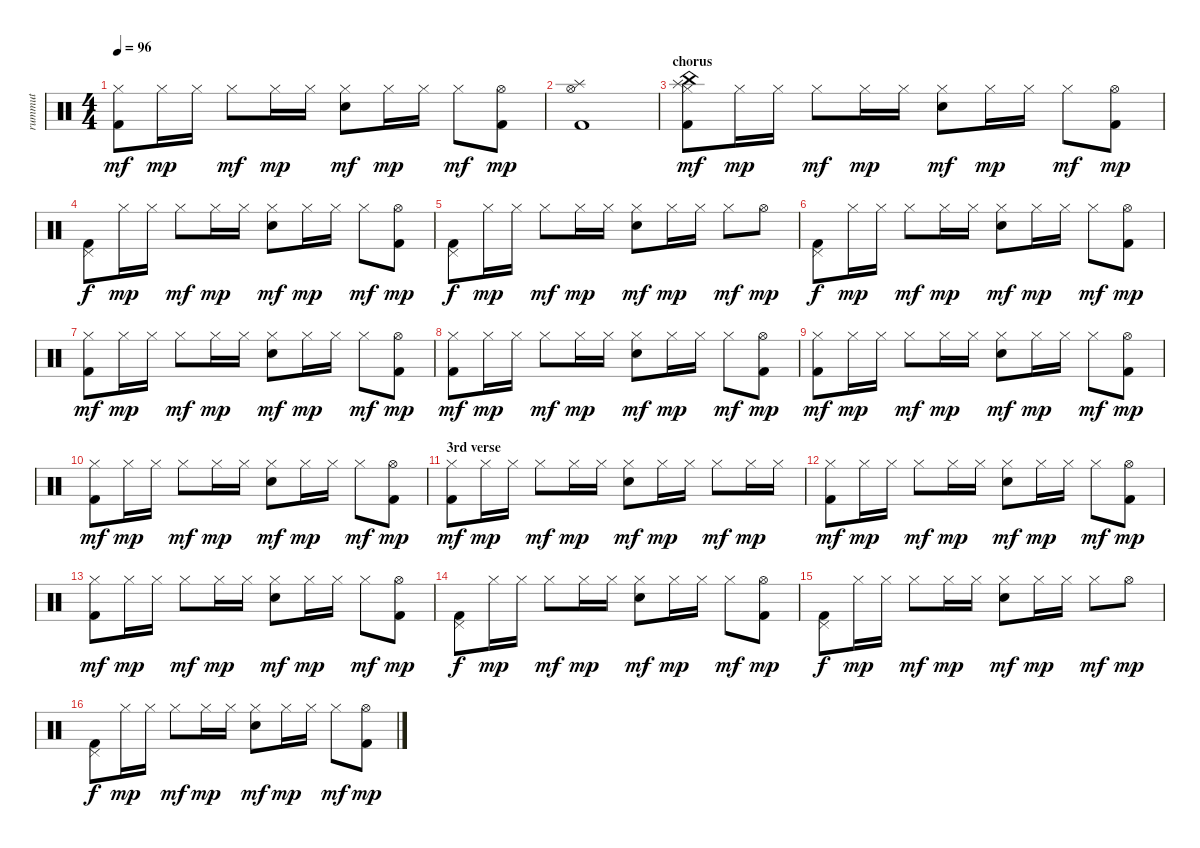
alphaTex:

\track ("rummut" "rummut") {instrument percussion}
\staff {score}
\articulation defaults
\ts (4 4)
\tempo 96
\clef neutral
\ks c
("Kick (hit) 2" "Hi-Hat (closed)").8{dy mf} "Hi-Hat (closed)".16{dy mp} "Hi-Hat (closed)".16 "Hi-Hat (closed)".8{dy mf} "Hi-Hat (closed)".16{dy mp} "Hi-Hat (closed)".16 ("Hi-Hat (closed)" "Snare (hit) 2").8{dy mf} "Hi-Hat (closed)".16{dy mp} "Hi-Hat (closed)".16 "Hi-Hat (closed)".8{dy mf} ("Kick (hit) 2" "Hi-Hat (open)").8{dy mp} |
("Kick (hit) 2" "Splash (hit)" "Hi-Hat (open)").1 |
\section ("" "chorus")
("Kick (hit) 2" "Splash (hit)" "China (hit)" "Hi-Hat (closed)").8{dy mf} "Hi-Hat (closed)".16{dy mp} "Hi-Hat (closed)".16 "Hi-Hat (closed)".8{dy mf} "Hi-Hat (closed)".16{dy mp} "Hi-Hat (closed)".16 ("Hi-Hat (closed)" "Snare (hit) 2").8{dy mf} "Hi-Hat (closed)".16{dy mp} "Hi-Hat (closed)".16 "Hi-Hat (closed)".8{dy mf} ("Kick (hit) 2" "Hi-Hat (open)").8{dy mp} |
("Kick (hit) 2" "Pedal Hi-Hat (hit)").8{dy f} "Hi-Hat (closed)".16{dy mp} "Hi-Hat (closed)".16 "Hi-Hat (closed)".8{dy mf} "Hi-Hat (closed)".16{dy mp} "Hi-Hat (closed)".16 ("Hi-Hat (closed)" "Snare (hit) 2").8{dy mf} "Hi-Hat (closed)".16{dy mp} "Hi-Hat (closed)".16 "Hi-Hat (closed)".8{dy mf} ("Kick (hit) 2" "Hi-Hat (open)").8{dy mp} |
("Kick (hit) 2" "Pedal Hi-Hat (hit)").8{dy f} "Hi-Hat (closed)".16{dy mp} "Hi-Hat (closed)".16 "Hi-Hat (closed)".8{dy mf} "Hi-Hat (closed)".16{dy mp} "Hi-Hat (closed)".16 ("Hi-Hat (closed)" "Snare (hit) 2").8{dy mf} "Hi-Hat (closed)".16{dy mp} "Hi-Hat (closed)".16 "Hi-Hat (closed)".8{dy mf} "Hi-Hat (open)".8{dy mp} |
("Kick (hit) 2" "Pedal Hi-Hat (hit)").8{dy f} "Hi-Hat (closed)".16{dy mp} "Hi-Hat (closed)".16 "Hi-Hat (closed)".8{dy mf} "Hi-Hat (closed)".16{dy mp} "Hi-Hat (closed)".16 ("Hi-Hat (closed)" "Snare (hit) 2").8{dy mf} "Hi-Hat (closed)".16{dy mp} "Hi-Hat (closed)".16 "Hi-Hat (closed)".8{dy mf} ("Kick (hit) 2" "Hi-Hat (open)").8{dy mp} |
("Kick (hit) 2" "Hi-Hat (closed)").8{dy mf} "Hi-Hat (closed)".16{dy mp} "Hi-Hat (closed)".16 "Hi-Hat (closed)".8{dy mf} "Hi-Hat (closed)".16{dy mp} "Hi-Hat (closed)".16 ("Hi-Hat (closed)" "Snare (hit) 2").8{dy mf} "Hi-Hat (closed)".16{dy mp} "Hi-Hat (closed)".16 "Hi-Hat (closed)".8{dy mf} ("Kick (hit) 2" "Hi-Hat (open)").8{dy mp} |
("Kick (hit) 2" "Hi-Hat (closed)").8{dy mf} "Hi-Hat (closed)".16{dy mp} "Hi-Hat (closed)".16 "Hi-Hat (closed)".8{dy mf} "Hi-Hat (closed)".16{dy mp} "Hi-Hat (closed)".16 ("Hi-Hat (closed)" "Snare (hit) 2").8{dy mf} "Hi-Hat (closed)".16{dy mp} "Hi-Hat (closed)".16 "Hi-Hat (closed)".8{dy mf} ("Kick (hit) 2" "Hi-Hat (open)").8{dy mp} |
("Kick (hit) 2" "Hi-Hat (closed)").8{dy mf} "Hi-Hat (closed)".16{dy mp} "Hi-Hat (closed)".16 "Hi-Hat (closed)".8{dy mf} "Hi-Hat (closed)".16{dy mp} "Hi-Hat (closed)".16 ("Hi-Hat (closed)" "Snare (hit) 2").8{dy mf} "Hi-Hat (closed)".16{dy mp} "Hi-Hat (closed)".16 "Hi-Hat (closed)".8{dy mf} ("Kick (hit) 2" "Hi-Hat (open)").8{dy mp} |
("Kick (hit) 2" "Hi-Hat (closed)").8{dy mf} "Hi-Hat (closed)".16{dy mp} "Hi-Hat (closed)".16 "Hi-Hat (closed)".8{dy mf} "Hi-Hat (closed)".16{dy mp} "Hi-Hat (closed)".16 ("Hi-Hat (closed)" "Snare (hit) 2").8{dy mf} "Hi-Hat (closed)".16{dy mp} "Hi-Hat (closed)".16 "Hi-Hat (closed)".8{dy mf} ("Kick (hit) 2" "Hi-Hat (open)").8{dy mp} |
\section ("" "3rd verse")
("Kick (hit) 2" "Hi-Hat (closed)").8{dy mf} "Hi-Hat (closed)".16{dy mp} "Hi-Hat (closed)".16 "Hi-Hat (closed)".8{dy mf} "Hi-Hat (closed)".16{dy mp} "Hi-Hat (closed)".16 ("Hi-Hat (closed)" "Snare (hit) 2").8{dy mf} "Hi-Hat (closed)".16{dy mp} "Hi-Hat (closed)".16 "Hi-Hat (closed)".8{dy mf} "Hi-Hat (closed)".16{dy mp} "Hi-Hat (closed)".16 |
("Kick (hit) 2" "Hi-Hat (closed)").8{dy mf} "Hi-Hat (closed)".16{dy mp} "Hi-Hat (closed)".16 "Hi-Hat (closed)".8{dy mf} "Hi-Hat (closed)".16{dy mp} "Hi-Hat (closed)".16 ("Hi-Hat (closed)" "Snare (hit) 2").8{dy mf} "Hi-Hat (closed)".16{dy mp} "Hi-Hat (closed)".16 "Hi-Hat (closed)".8{dy mf} ("Kick (hit) 2" "Hi-Hat (open)").8{dy mp} |
("Kick (hit) 2" "Hi-Hat (closed)").8{dy mf} "Hi-Hat (closed)".16{dy mp} "Hi-Hat (closed)".16 "Hi-Hat (closed)".8{dy mf} "Hi-Hat (closed)".16{dy mp} "Hi-Hat (closed)".16 ("Hi-Hat (closed)" "Snare (hit) 2").8{dy mf} "Hi-Hat (closed)".16{dy mp} "Hi-Hat (closed)".16 "Hi-Hat (closed)".8{dy mf} ("Kick (hit) 2" "Hi-Hat (open)").8{dy mp} |
("Kick (hit) 2" "Pedal Hi-Hat (hit)").8{dy f} "Hi-Hat (closed)".16{dy mp} "Hi-Hat (closed)".16 "Hi-Hat (closed)".8{dy mf} "Hi-Hat (closed)".16{dy mp} "Hi-Hat (closed)".16 ("Hi-Hat (closed)" "Snare (hit) 2").8{dy mf} "Hi-Hat (closed)".16{dy mp} "Hi-Hat (closed)".16 "Hi-Hat (closed)".8{dy mf} ("Kick (hit) 2" "Hi-Hat (open)").8{dy mp} |
("Kick (hit) 2" "Pedal Hi-Hat (hit)").8{dy f} "Hi-Hat (closed)".16{dy mp} "Hi-Hat (closed)".16 "Hi-Hat (closed)".8{dy mf} "Hi-Hat (closed)".16{dy mp} "Hi-Hat (closed)".16 ("Hi-Hat (closed)" "Snare (hit) 2").8{dy mf} "Hi-Hat (closed)".16{dy mp} "Hi-Hat (closed)".16 "Hi-Hat (closed)".8{dy mf} "Hi-Hat (open)".8{dy mp} |
("Kick (hit) 2" "Pedal Hi-Hat (hit)").8{dy f} "Hi-Hat (closed)".16{dy mp} "Hi-Hat (closed)".16 "Hi-Hat (closed)".8{dy mf} "Hi-Hat (closed)".16{dy mp} "Hi-Hat (closed)".16 ("Hi-Hat (closed)" "Snare (hit) 2").8{dy mf} "Hi-Hat (closed)".16{dy mp} "Hi-Hat (closed)".16 "Hi-Hat (closed)".8{dy mf} ("Kick (hit) 2" "Hi-Hat (open)").8{dy mp}
